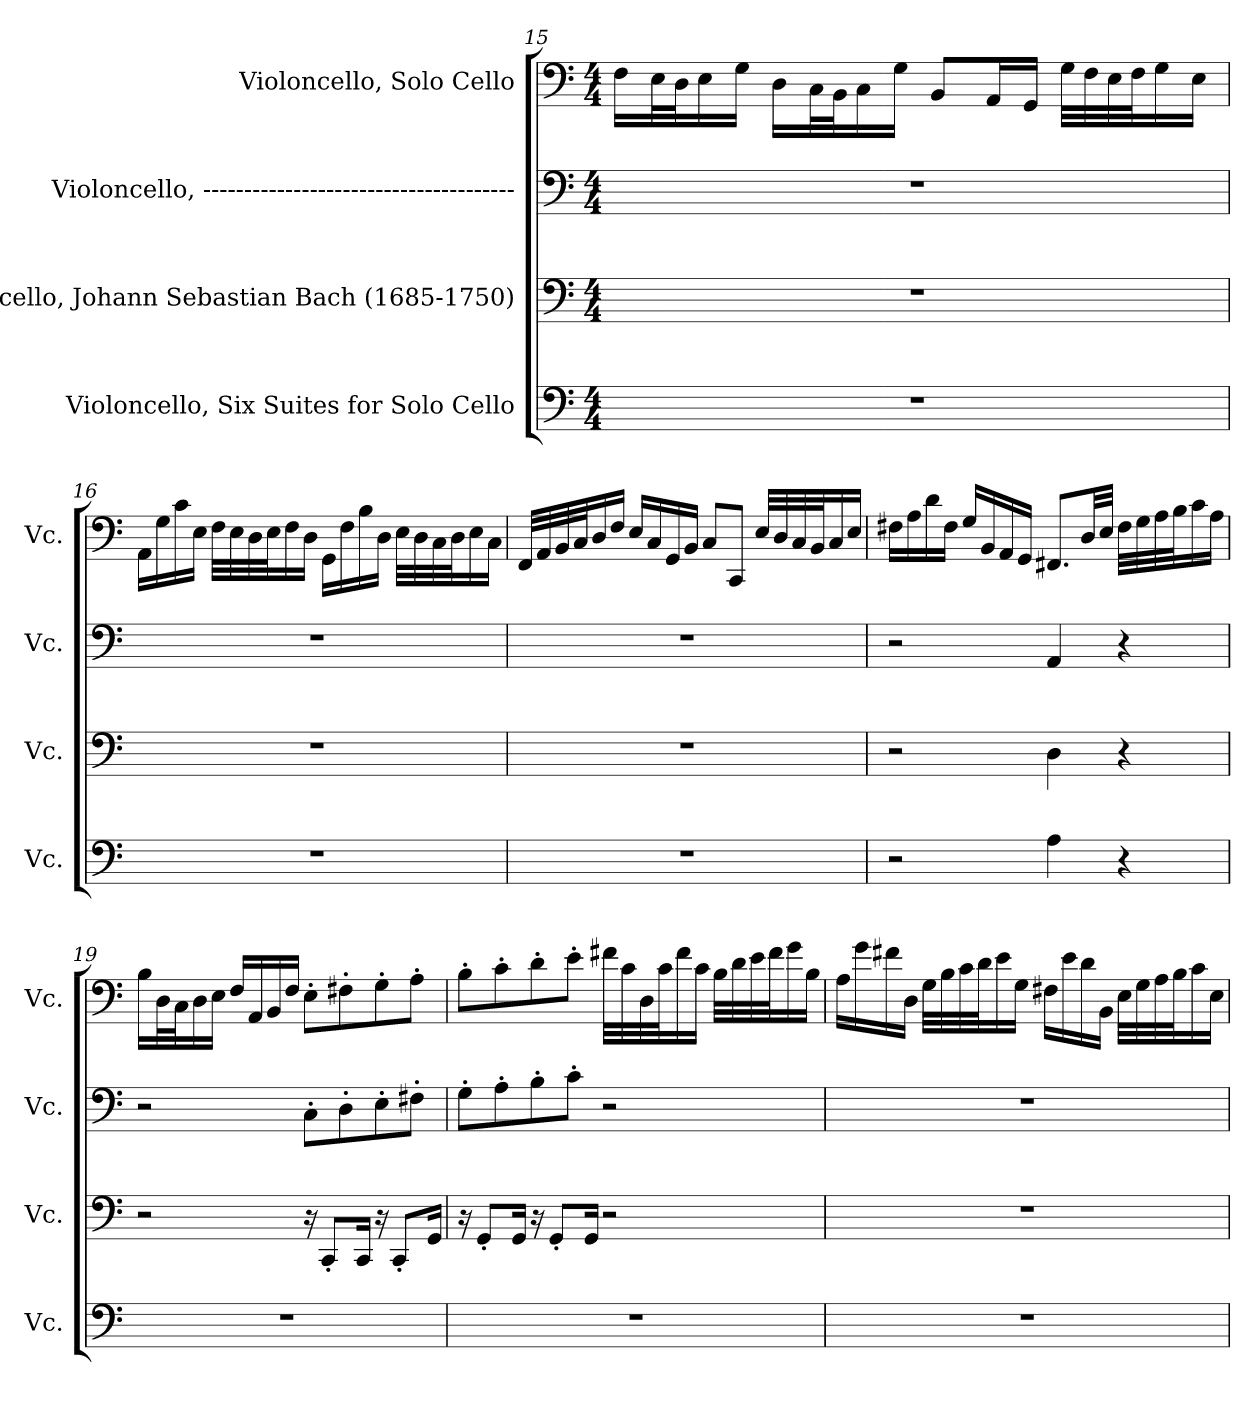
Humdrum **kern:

**kern	**kern	**kern	**kern
*part4	*part3	*part2	*part1
*staff4	*staff3	*staff2	*staff1
*I"Violoncello, Six Suites for Solo Cello	*I"Violoncello, Johann Sebastian Bach  (1685-1750)	*I"Violoncello, --------------------------------------	*I"Violoncello, Solo Cello
*I'Vc.	*I'Vc.	*I'Vc.	*I'Vc.
*clefF4	*clefF4	*clefF4	*clefF4
*k[]	*k[]	*k[]	*k[]
*M4/4	*M4/4	*M4/4	*M4/4
=15	=15	=15	=15
1r	1r	1r	16F\LL
.	.	.	32E\L
.	.	.	32D\J
.	.	.	16E\
.	.	.	16G\JJ
.	.	.	16D\LL
.	.	.	32C\L
.	.	.	32BB\J
.	.	.	16C\
.	.	.	16G\JJ
.	.	.	8BB/L
.	.	.	16AA/L
.	.	.	16GG/JJ
.	.	.	32G\LLL
.	.	.	32F\
.	.	.	32E\
.	.	.	32F\J
.	.	.	16G\
.	.	.	16E\JJ
!!LO:LB:g=z
=16	=16	=16	=16
1r	1r	1r	16AA\LL
.	.	.	16G\
.	.	.	16c\
.	.	.	16E\JJ
.	.	.	32F\LLL
.	.	.	32E\
.	.	.	32D\
.	.	.	32E\J
.	.	.	16F\
.	.	.	16D\JJ
.	.	.	16GG\LL
.	.	.	16F\
.	.	.	16B\
.	.	.	16D\JJ
.	.	.	32E\LLL
.	.	.	32D\
.	.	.	32C\
.	.	.	32D\J
.	.	.	16E\
.	.	.	16C\JJ
=17	=17	=17	=17
1r	1r	1r	32FF/LLL
.	.	.	32AA/
.	.	.	32BB/
.	.	.	32C/J
.	.	.	16D/
.	.	.	16F/JJ
.	.	.	16E/LL
.	.	.	16C/
.	.	.	16GG/
.	.	.	16BB/JJ
.	.	.	8C/L
.	.	.	8CC/J
.	.	.	32E/LLL
.	.	.	32D/
.	.	.	32C/
.	.	.	32BB/J
.	.	.	16C/
.	.	.	16E/JJ
!!LO:PB:g=z
=18	=18	=18	=18
2r	2r	2r	16F#X\LL
.	.	.	16A\
.	.	.	16d\
.	.	.	16F#\JJ
.	.	.	16G/LL
.	.	.	16BB/
.	.	.	16AA/
.	.	.	16GG/JJ
4A\	4D\	4AA/	8.FF#X/L
.	.	.	32D/LL
.	.	.	32E/JJJ
4r	4r	4r	32F#\LLL
.	.	.	32G\
.	.	.	32A\
.	.	.	32B\J
.	.	.	16c\
.	.	.	16A\JJ
=19	=19	=19	=19
1r	2r	2r	16B\LL
.	.	.	32D\L
.	.	.	32C\J
.	.	.	16D\
.	.	.	16E\JJ
.	.	.	16F/LL
.	.	.	16AA/
.	.	.	16BB/
.	.	.	16F/JJ
.	16r	8C'\L	8E'\L
.	8CC'/L	.	.
.	.	8D'\	8F#X'\
.	16CC/Jk	.	.
.	16r	8E'\	8G'\
.	8CC'/L	.	.
.	.	8F#X'\J	8A'\J
.	16GG/Jk	.	.
!!LO:LB:g=z
=20	=20	=20	=20
1r	16r	8G'\L	8B'\L
.	8GG'/L	.	.
.	.	8A'\	8c'\
.	16GG/Jk	.	.
.	16r	8B'\	8d'\
.	8GG'/L	.	.
.	.	8c'\J	8e'\J
.	16GG/Jk	.	.
.	2r	2r	32f#X\LLL
.	.	.	32c\
.	.	.	32D\
.	.	.	32c\J
.	.	.	16f#\
.	.	.	16c\JJ
.	.	.	32B\LLL
.	.	.	32d\
.	.	.	32e\
.	.	.	32f#\J
.	.	.	16g\
.	.	.	16B\JJ
=21	=21	=21	=21
1r	1r	1r	16A\LL
.	.	.	16g\
.	.	.	16f#X\
.	.	.	16D\JJ
.	.	.	32G\LLL
.	.	.	32B\
.	.	.	32c\
.	.	.	32d\J
.	.	.	16e\
.	.	.	16G\JJ
.	.	.	16F#X\LL
.	.	.	16e\
.	.	.	16d\
.	.	.	16BB\JJ
.	.	.	32E\LLL
.	.	.	32G\
.	.	.	32A\
.	.	.	32B\J
.	.	.	16c\
.	.	.	16E\JJ
=	=	=	=
*-	*-	*-	*-
